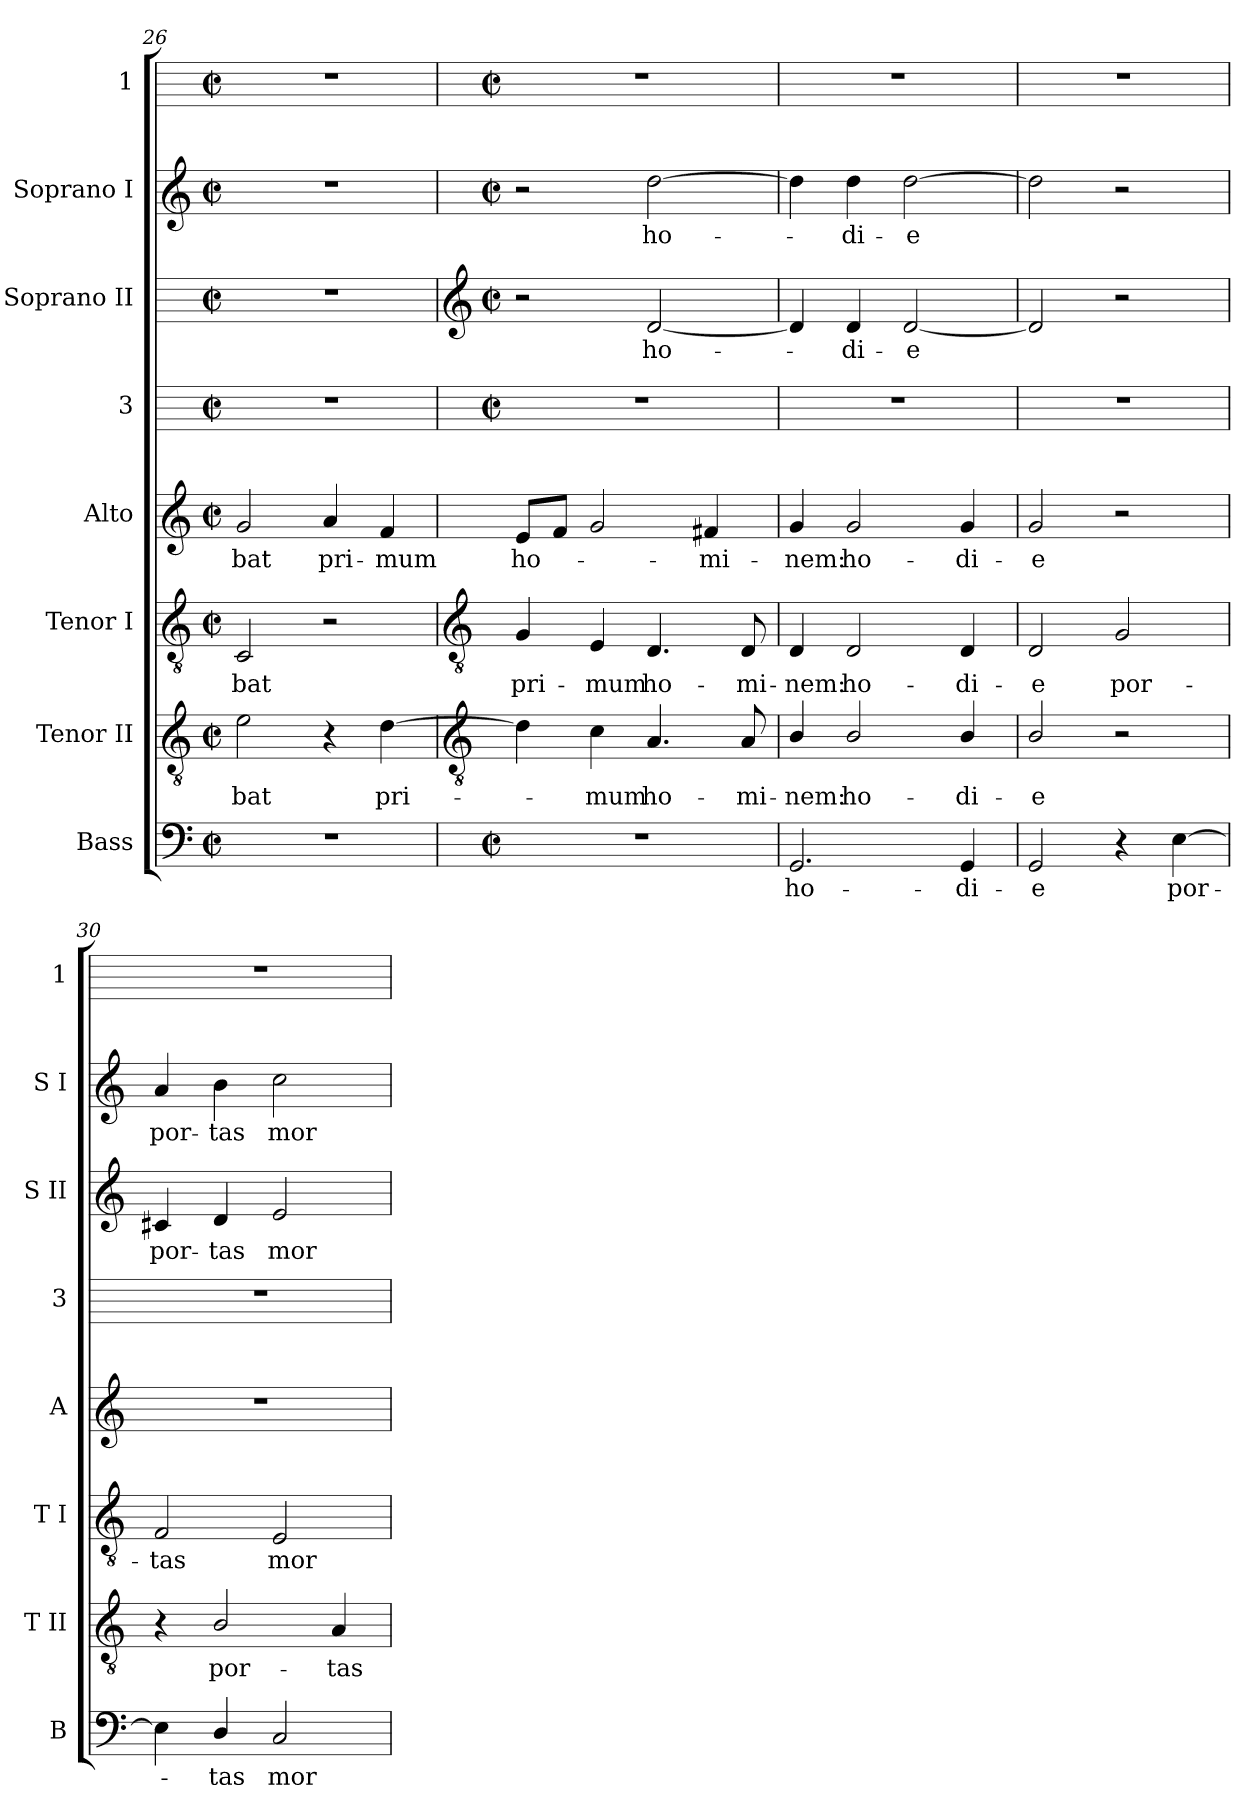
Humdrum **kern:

**kern	**text	**kern	**text	**kern	**text	**kern	**text	**kern	**kern	**text	**kern	**text	**kern
*part8	*part8	*part7	*part7	*part6	*part6	*part5	*part5	*part4	*part3	*part3	*part2	*part2	*part1
*staff8	*staff8	*staff7	*staff7	*staff6	*staff6	*staff5	*staff5	*staff4	*staff3	*staff3	*staff2	*staff2	*staff1
*I"Bass	*	*I"Tenor II	*	*I"Tenor I	*	*I"Alto	*	*I"3	*I"Soprano II	*	*I"Soprano I	*	*I"1
*I'B	*	*I'T II	*	*I'T I	*	*I'A	*	*I'3	*I'S II	*	*I'S I	*	*I'1
*clefF4	*	*clefGv2	*	*clefGv2	*	*clefG2	*	*	*	*	*clefG2	*	*
*k[]	*	*k[]	*	*k[]	*	*k[]	*	*	*	*	*k[]	*	*
*C:	*	*C:	*	*C:	*	*C:	*	*	*	*	*C:	*	*
*M2/2	*	*M2/2	*	*M2/2	*	*M2/2	*	*M2/2	*M2/2	*	*M2/2	*	*M2/2
*met(c|)	*	*met(c|)	*	*met(c|)	*	*met(c|)	*	*met(c|)	*met(c|)	*	*met(c|)	*	*met(c|)
=26	=26	=26	=26	=26	=26	=26	=26	=26	=26	=26	=26	=26	=26
!	!	!	!LO:LY:b	!	!LO:LY:b	!	!LO:LY:b	!	!	!	!	!	!
1r	.	2e	-bat	2C	-bat	2g	-bat	1r	1r	.	1r	.	1r
!	!	!	!	!	!	!	!LO:LY:b	!	!	!	!	!	!
.	.	4r	.	2r	.	4a	pri-	.	.	.	.	.	.
!	!	!	!LO:LY:b	!	!	!	!LO:LY:b	!	!	!	!	!	!
.	.	[4d	pri-	.	.	4f	-mum	.	.	.	.	.	.
!!LO:LB:g=z
=27	=27	=27	=27	=27	=27	=27	=27	=27	=27	=27	=27	=27	=27
*	*	*clefGv2	*	*clefGv2	*	*	*	*	*clefG2	*	*	*	*
*k[]	*	*	*	*	*	*	*	*	*k[]	*	*k[]	*	*
*C:	*	*	*	*	*	*	*	*	*C:	*	*C:	*	*
*M2/2	*	*	*	*	*	*	*	*M2/2	*M2/2	*	*M2/2	*	*M2/2
*met(c|)	*	*	*	*	*	*	*	*met(c|)	*met(c|)	*	*met(c|)	*	*met(c|)
!	!	!	!	!	!LO:LY:b	!	!LO:LY:b	!	!	!	!	!	!
1r	.	4d]	.	4G	pri-	8eL	ho-	1r	2r	.	2r	.	1r
.	.	.	.	.	.	8fJ	.	.	.	.	.	.	.
!	!	!	!LO:LY:b	!	!LO:LY:b	!	!	!	!	!	!	!	!
.	.	4c	mum	4E	-mum	2g	.	.	.	.	.	.	.
!	!	!	!LO:LY:b	!	!LO:LY:b	!	!	!	!	!LO:LY:b	!	!LO:LY:b	!
.	.	4.A	ho-	4.D	ho-	.	.	.	[2d	ho-	[2dd	ho-	.
!	!	!	!	!	!	!	!LO:LY:b	!	!	!	!	!	!
.	.	.	.	.	.	4f#X	mi-	.	.	.	.	.	.
!	!	!	!LO:LY:b	!	!LO:LY:b	!	!	!	!	!	!	!	!
.	.	8A	-mi-	8D	-mi-	.	.	.	.	.	.	.	.
=28	=28	=28	=28	=28	=28	=28	=28	=28	=28	=28	=28	=28	=28
!	!LO:LY:b	!	!LO:LY:b	!	!LO:LY:b	!	!LO:LY:b	!	!	!	!	!	!
2.GG	ho-	4B/	-nem:	4D	-nem:	4g	-nem:	1r	4d]	.	4dd]	.	1r
!	!	!	!LO:LY:b	!	!LO:LY:b	!	!LO:LY:b	!	!	!LO:LY:b	!	!LO:LY:b	!
.	.	2B/	ho-	2D	ho-	2g	ho-	.	4d	di-	4dd	di-	.
!	!	!	!	!	!	!	!	!	!	!LO:LY:b	!	!LO:LY:b	!
.	.	.	.	.	.	.	.	.	[2d	-e	[2dd	-e	.
!	!LO:LY:b	!	!LO:LY:b	!	!LO:LY:b	!	!LO:LY:b	!	!	!	!	!	!
4GG	-di-	4B/	-di-	4D	-di-	4g	-di-	.	.	.	.	.	.
=29	=29	=29	=29	=29	=29	=29	=29	=29	=29	=29	=29	=29	=29
!	!LO:LY:b	!	!LO:LY:b	!	!LO:LY:b	!	!LO:LY:b	!	!	!	!	!LO:LY:b	!
2GG	-e	2B/	-e	2D	-e	2g	-e	1r	2d]	.	2dd]	.	1r
!	!	!	!	!	!LO:LY:b	!	!	!	!	!	!	!	!
4r	.	2r	.	2G	por-	2r	.	.	2r	.	2r	.	.
!	!LO:LY:b	!	!	!	!	!	!	!	!	!	!	!	!
[4E	por-	.	.	.	.	.	.	.	.	.	.	.	.
=30	=30	=30	=30	=30	=30	=30	=30	=30	=30	=30	=30	=30	=30
!	!	!	!	!	!LO:LY:b	!	!	!	!	!LO:LY:b	!	!LO:LY:b	!
4E]	.	4r	.	2F	-tas	1r	.	1r	4c#X	por-	4a	por-	1r
!	!LO:LY:b	!	!LO:LY:b	!	!	!	!	!	!	!LO:LY:b	!	!LO:LY:b	!
4D/	tas	2B/	por-	.	.	.	.	.	4d	-tas	4b	-tas	.
!	!LO:LY:b	!	!	!	!LO:LY:b	!	!	!	!	!LO:LY:b	!	!LO:LY:b	!
2C	mor-	.	.	2E	mor-	.	.	.	2e	mor-	2cc	mor-	.
!	!	!	!LO:LY:b	!	!	!	!	!	!	!	!	!	!
.	.	4A	-tas	.	.	.	.	.	.	.	.	.	.
=	=	=	=	=	=	=	=	=	=	=	=	=	=
*-	*-	*-	*-	*-	*-	*-	*-	*-	*-	*-	*-	*-	*-
